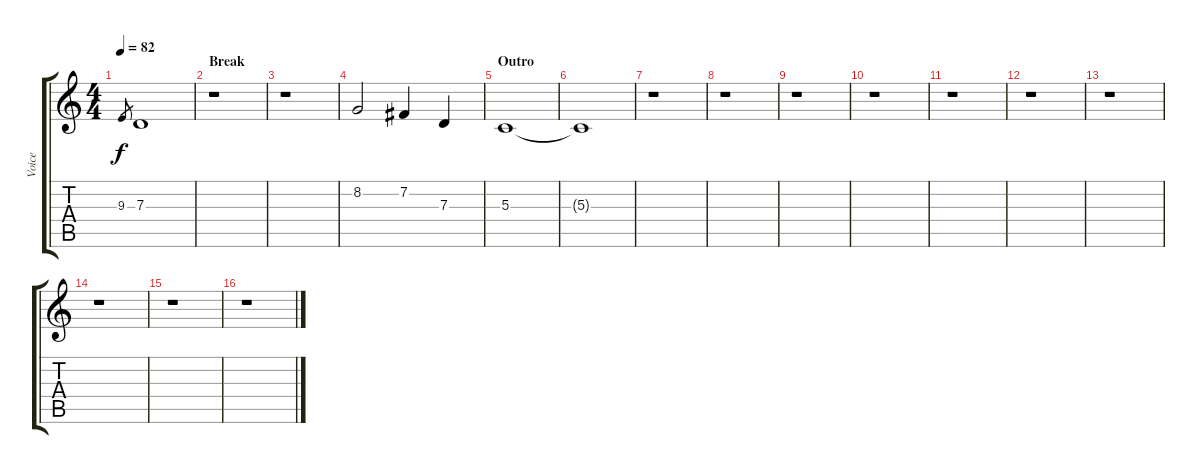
\track ("Voice" "Voice") {instrument trombone}
\staff {score tabs}
\tuning (E4 B3 G3 D3 A2 E2) {hide}
\ts (4 4)
\tempo 82
\clef g2
\ks c
9.3.8{gr dy f} 7.3.1 |
\section ("" "Break")
r.1 |
r.1 |
8.2.2 7.2.4 7.3.4 |
\section ("" "Outro")
5.3.1{volume 0} |
5.3{t}.1 |
r.1 |
r.1 |
r.1 |
r.1 |
r.1 |
r.1 |
r.1 |
r.1 |
r.1 |
r.1
